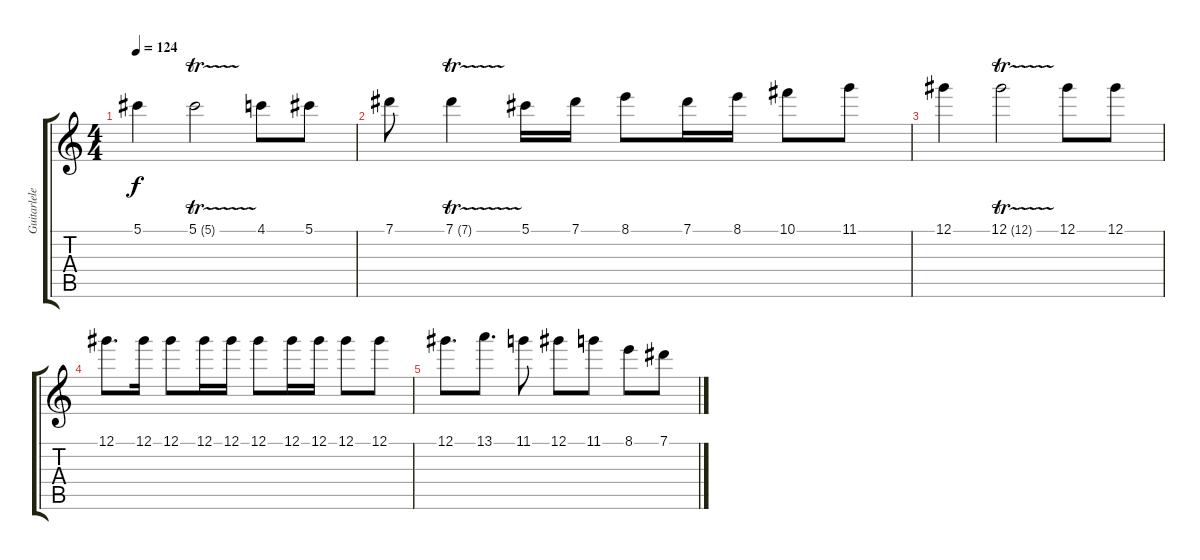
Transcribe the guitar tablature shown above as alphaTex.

\track ("Guitarlele" "Guitarlele") {instrument electricguitarjazz}
\staff {score tabs}
\tuning (Ab4 Eb4 B3 Gb3 Db3 Ab2) {hide}
\ts (4 4)
\tempo 124
\clef g2
\ks c
5.1.4{dy f} 5.1{tr (5 32)}.2 4.1.8 5.1.8 |
7.1.8 7.1{tr (7 32)}.4 5.1.16 7.1.16 8.1.8 7.1.16 8.1.16 10.1.8 11.1.8 |
12.1.4 12.1{tr (12 32)}.2 12.1.8 12.1.8 |
12.1.8{d} 12.1.16 12.1.8 12.1.16 12.1.16 12.1.8 12.1.16 12.1.16 12.1.8 12.1.8 |
12.1.8{d} 13.1.8{d} 11.1.8 12.1.8 11.1.8 8.1.8 7.1.8
